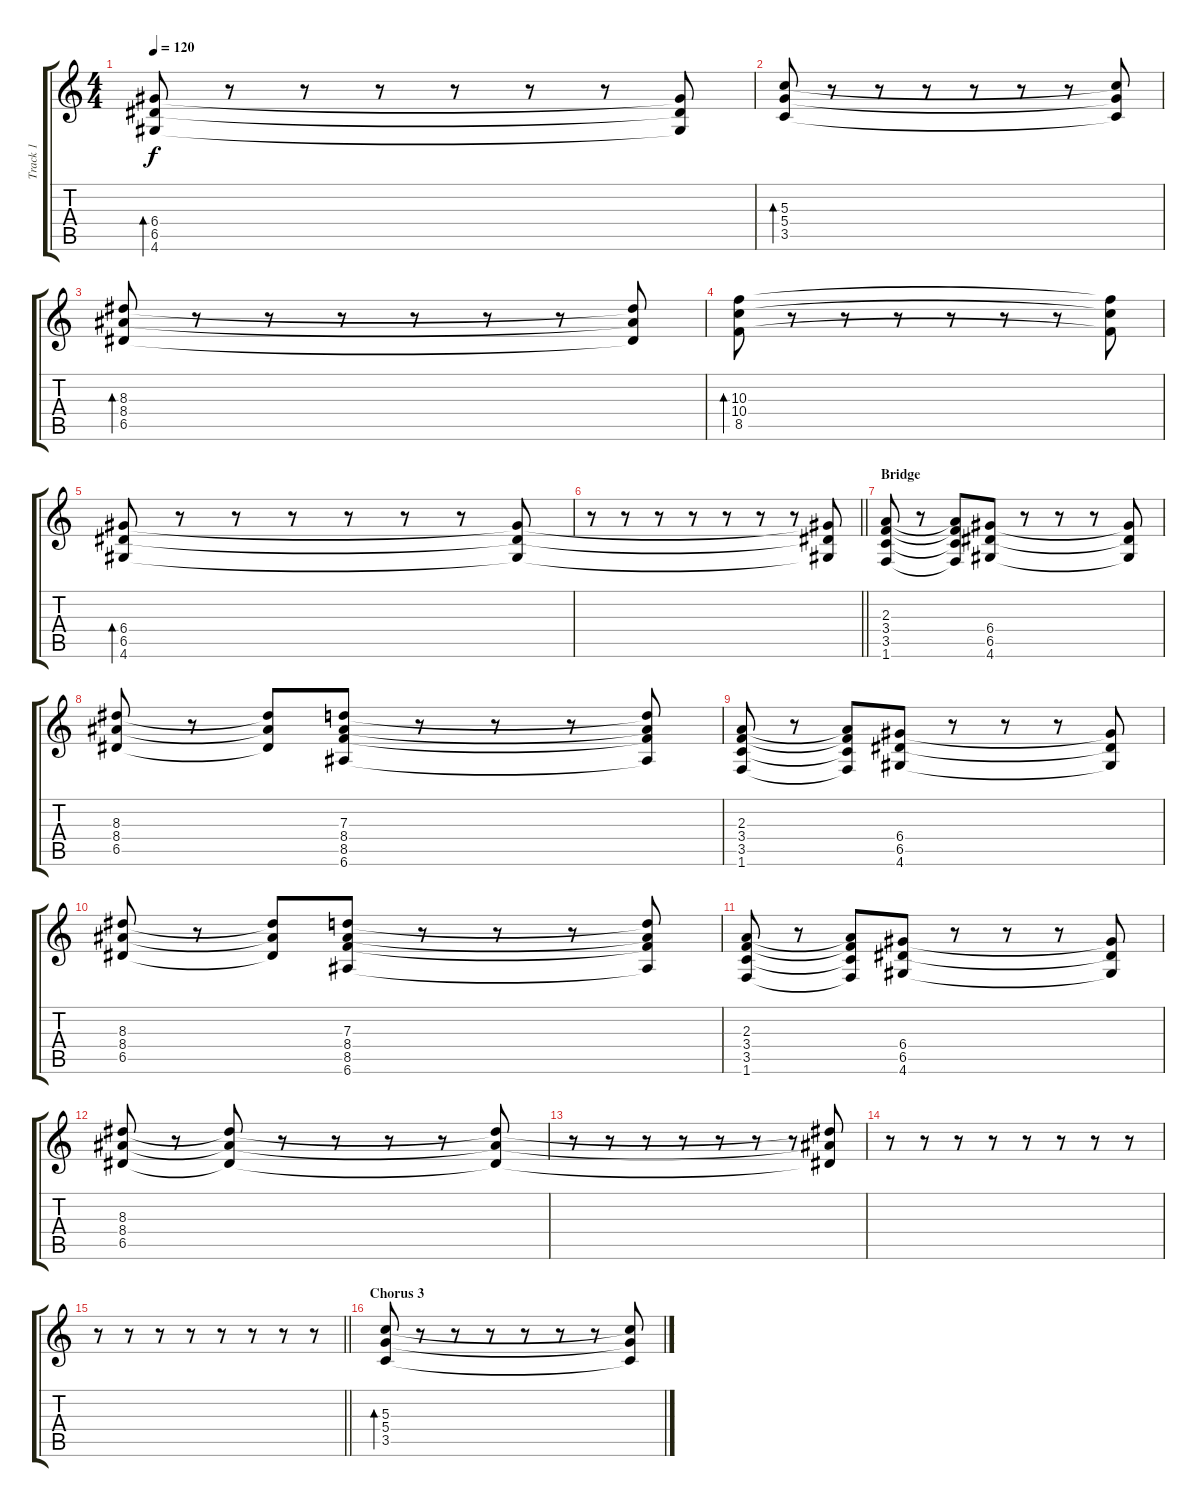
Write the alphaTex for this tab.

\track ("Track 1" "Track 1") {instrument acousticguitarsteel}
\staff {score tabs}
\tuning (E4 B3 G3 D3 A2 E2) {hide}
\ts (4 4)
\tempo 120
\clef g2
\ks c
(6.4 6.5 4.6).8{bd 480 dy f} r.8 r.8 r.8 r.8 r.8 r.8 (6.4{t} 6.5{t} 4.6{t}).8 |
(5.3 5.4 3.5).8{bd 480} r.8 r.8 r.8 r.8 r.8 r.8 (5.3{t} 5.4{t} 3.5{t}).8 |
(8.3 8.4 6.5).8{bd 480} r.8 r.8 r.8 r.8 r.8 r.8 (8.3{t} 8.4{t} 6.5{t}).8 |
(10.3 10.4 8.5).8{bd 480} r.8 r.8 r.8 r.8 r.8 r.8 (10.3{t} 10.4{t} 8.5{t}).8 |
(6.4 6.5 4.6).8{bd 480} r.8 r.8 r.8 r.8 r.8 r.8 (6.4{t} 6.5{t} 4.6{t}).8 |
\barLineRight lightlight
r.8 r.8 r.8 r.8 r.8 r.8 r.8 (6.4{t} 6.5{t} 4.6{t}).8 |
\section ("" "Bridge")
(2.3 3.4 3.5 1.6).8 r.8 (2.3{t} 3.4{t} 3.5{t} 1.6{t}).8 (6.4 6.5 4.6).8 r.8 r.8 r.8 (6.4{t} 6.5{t} 4.6{t}).8 |
(8.3 8.4 6.5).8 r.8 (8.3{t} 8.4{t} 6.5{t}).8 (7.3 8.4 8.5 6.6).8 r.8 r.8 r.8 (7.3{t} 8.4{t} 8.5{t} 6.6{t}).8 |
(2.3 3.4 3.5 1.6).8 r.8 (2.3{t} 3.4{t} 3.5{t} 1.6{t}).8 (6.4 6.5 4.6).8 r.8 r.8 r.8 (6.4{t} 6.5{t} 4.6{t}).8 |
(8.3 8.4 6.5).8 r.8 (8.3{t} 8.4{t} 6.5{t}).8 (7.3 8.4 8.5 6.6).8 r.8 r.8 r.8 (7.3{t} 8.4{t} 8.5{t} 6.6{t}).8 |
(2.3 3.4 3.5 1.6).8 r.8 (2.3{t} 3.4{t} 3.5{t} 1.6{t}).8 (6.4 6.5 4.6).8 r.8 r.8 r.8 (6.4{t} 6.5{t} 4.6{t}).8 |
(8.3 8.4 6.5).8 r.8 (8.3{t} 8.4{t} 6.5{t}).8 r.8 r.8 r.8 r.8 (8.3{t} 8.4{t} 6.5{t}).8 |
r.8 r.8 r.8 r.8 r.8 r.8 r.8 (8.3{t} 8.4{t} 6.5{t}).8 |
r.8 r.8 r.8 r.8 r.8 r.8 r.8 r.8 |
\barLineRight lightlight
r.8 r.8 r.8 r.8 r.8 r.8 r.8 r.8 |
\section ("" "Chorus 3")
(5.3 5.4 3.5).8{bd 480} r.8 r.8 r.8 r.8 r.8 r.8 (5.3{t} 5.4{t} 3.5{t}).8
